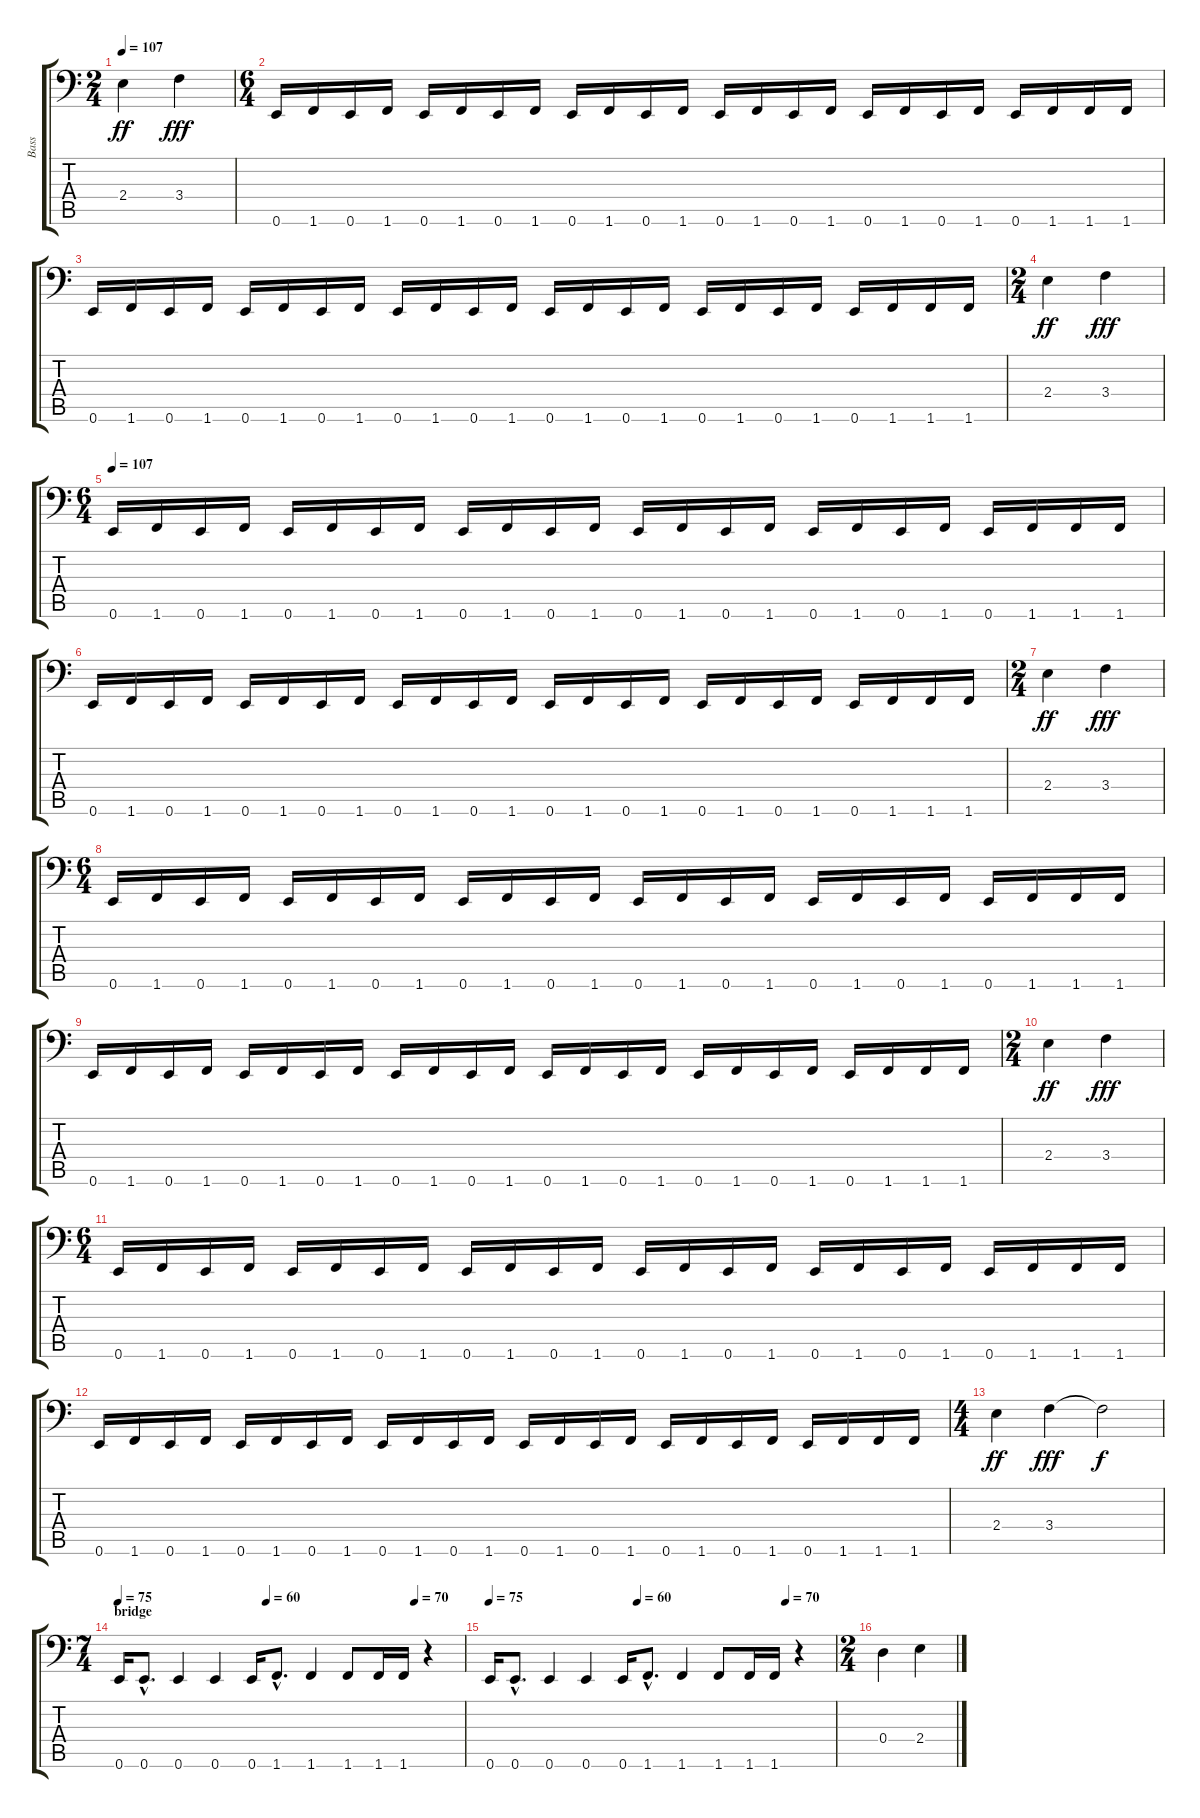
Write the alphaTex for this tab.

\track ("Bass" "Bass") {instrument electricbassfinger}
\staff {score tabs}
\tuning (E3 B2 G2 D2 A1 E1) {hide}
\ts (2 4)
\tempo 107
\clef f4
\ks c
2.4.4{dy ff} 3.4.4{dy fff} |
\ts (6 4)
0.6.16 1.6.16 0.6.16 1.6.16 0.6.16 1.6.16 0.6.16 1.6.16 0.6.16 1.6.16 0.6.16 1.6.16 0.6.16 1.6.16 0.6.16 1.6.16 0.6.16 1.6.16 0.6.16 1.6.16 0.6.16 1.6.16 1.6.16 1.6.16 |
0.6.16 1.6.16 0.6.16 1.6.16 0.6.16 1.6.16 0.6.16 1.6.16 0.6.16 1.6.16 0.6.16 1.6.16 0.6.16 1.6.16 0.6.16 1.6.16 0.6.16 1.6.16 0.6.16 1.6.16 0.6.16 1.6.16 1.6.16 1.6.16 |
\ts (2 4)
2.4.4{dy ff} 3.4.4{dy fff} |
\ts (6 4)
\tempo 107
0.6.16 1.6.16 0.6.16 1.6.16 0.6.16 1.6.16 0.6.16 1.6.16 0.6.16 1.6.16 0.6.16 1.6.16 0.6.16 1.6.16 0.6.16 1.6.16 0.6.16 1.6.16 0.6.16 1.6.16 0.6.16 1.6.16 1.6.16 1.6.16 |
0.6.16 1.6.16 0.6.16 1.6.16 0.6.16 1.6.16 0.6.16 1.6.16 0.6.16 1.6.16 0.6.16 1.6.16 0.6.16 1.6.16 0.6.16 1.6.16 0.6.16 1.6.16 0.6.16 1.6.16 0.6.16 1.6.16 1.6.16 1.6.16 |
\ts (2 4)
2.4.4{dy ff} 3.4.4{dy fff} |
\ts (6 4)
0.6.16 1.6.16 0.6.16 1.6.16 0.6.16 1.6.16 0.6.16 1.6.16 0.6.16 1.6.16 0.6.16 1.6.16 0.6.16 1.6.16 0.6.16 1.6.16 0.6.16 1.6.16 0.6.16 1.6.16 0.6.16 1.6.16 1.6.16 1.6.16 |
0.6.16 1.6.16 0.6.16 1.6.16 0.6.16 1.6.16 0.6.16 1.6.16 0.6.16 1.6.16 0.6.16 1.6.16 0.6.16 1.6.16 0.6.16 1.6.16 0.6.16 1.6.16 0.6.16 1.6.16 0.6.16 1.6.16 1.6.16 1.6.16 |
\ts (2 4)
2.4.4{dy ff} 3.4.4{dy fff} |
\ts (6 4)
0.6.16 1.6.16 0.6.16 1.6.16 0.6.16 1.6.16 0.6.16 1.6.16 0.6.16 1.6.16 0.6.16 1.6.16 0.6.16 1.6.16 0.6.16 1.6.16 0.6.16 1.6.16 0.6.16 1.6.16 0.6.16 1.6.16 1.6.16 1.6.16 |
0.6.16 1.6.16 0.6.16 1.6.16 0.6.16 1.6.16 0.6.16 1.6.16 0.6.16 1.6.16 0.6.16 1.6.16 0.6.16 1.6.16 0.6.16 1.6.16 0.6.16 1.6.16 0.6.16 1.6.16 0.6.16 1.6.16 1.6.16 1.6.16 |
\ts (4 4)
2.4.4{dy ff} 3.4.4{dy fff} 3.4{t}.2{dy f} |
\ts (7 4)
\section ("" "bridge")
\tempo 75
\tempo (60 0.42857142857142855)
\tempo (70 0.8571428571428571)
0.6.16 0.6{hac}.8{d} 0.6.4 0.6.4 0.6.16 1.6{hac}.8{d} 1.6.4 1.6.8 1.6.16 1.6.16 r.4 |
\tempo 75
\tempo (60 0.42857142857142855)
\tempo (70 0.8571428571428571)
0.6.16 0.6{hac}.8{d} 0.6.4 0.6.4 0.6.16 1.6{hac}.8{d} 1.6.4 1.6.8 1.6.16 1.6.16 r.4 |
\ts (2 4)
0.4.4 2.4.4
